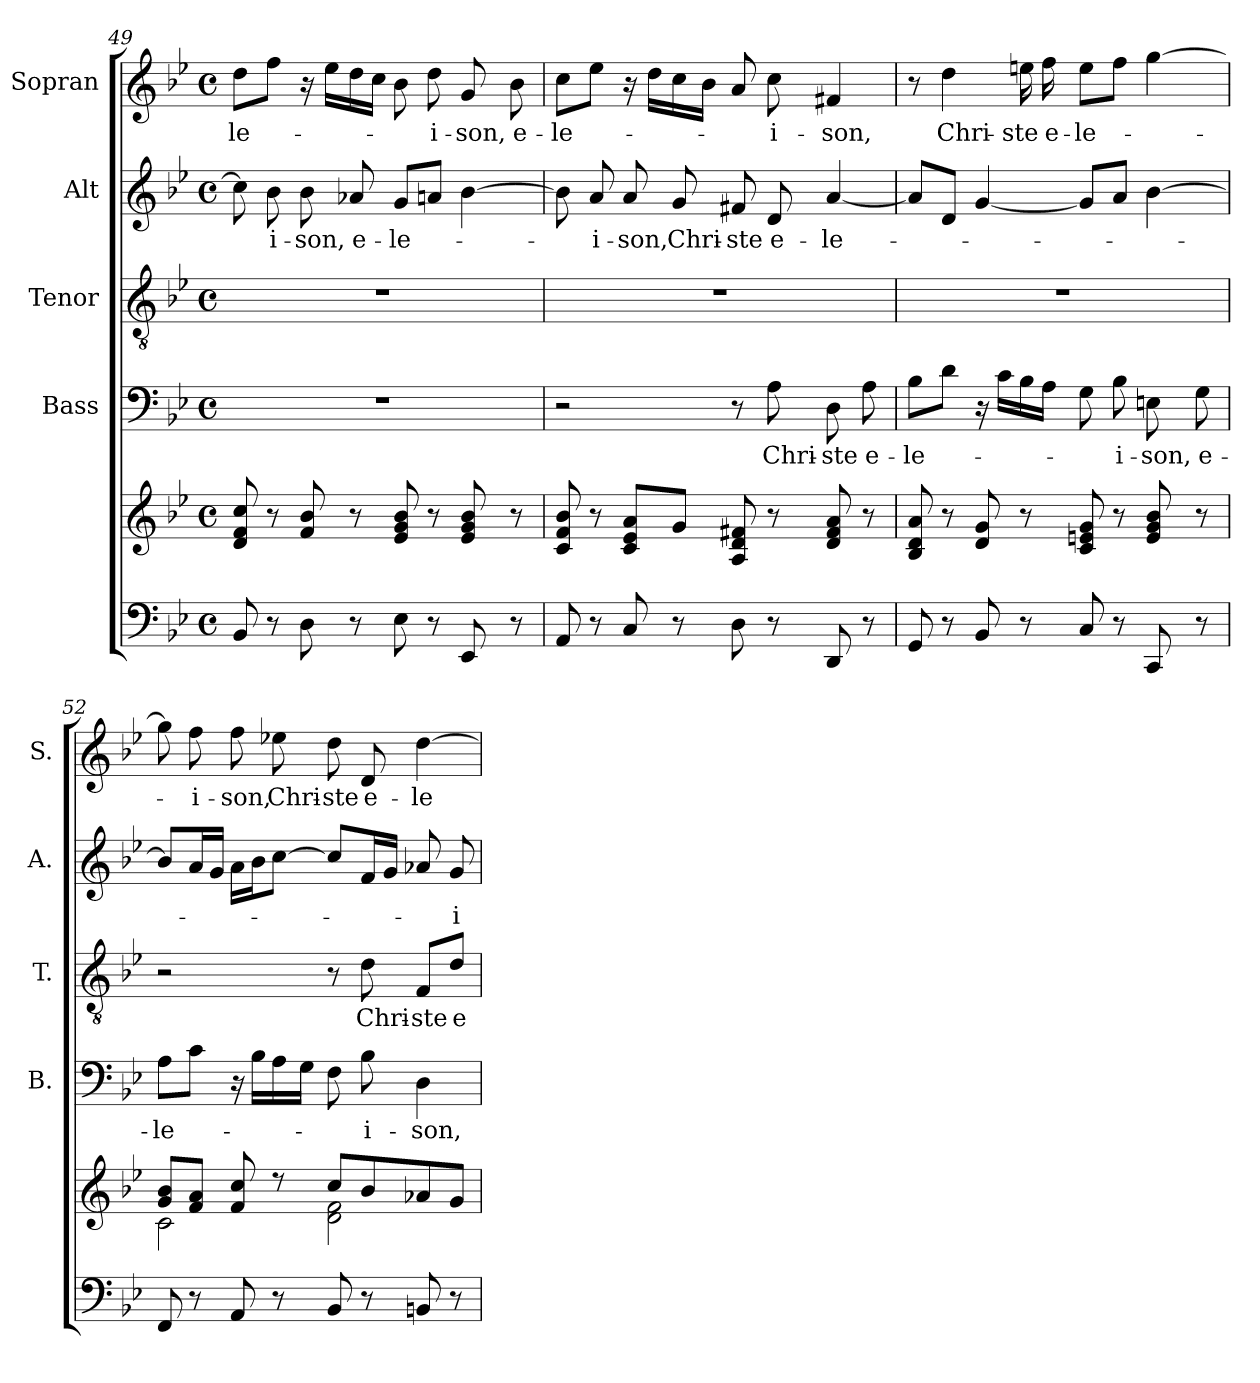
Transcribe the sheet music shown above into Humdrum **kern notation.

**kern	**kern	**kern	**text	**kern	**text	**kern	**text	**kern	**text
*part5	*part5	*part4	*part4	*part3	*part3	*part2	*part2	*part1	*part1
*staff6	*staff5	*staff4	*staff4	*staff3	*staff3	*staff2	*staff2	*staff1	*staff1
*	*	*I"Bass	*	*I"Tenor	*	*I"Alt	*	*I"Sopran	*
*	*	*I'B.	*	*I'T.	*	*I'A.	*	*I'S.	*
!!LO:LB:g=z
*clefF4	*clefG2	*clefF4	*	*clefGv2	*	*clefG2	*	*clefG2	*
*k[b-e-]	*k[b-e-]	*k[b-e-]	*	*k[b-e-]	*	*k[b-e-]	*	*k[b-e-]	*
*B-:	*B-:	*B-:	*	*B-:	*	*B-:	*	*B-:	*
*M4/4	*M4/4	*M4/4	*	*M4/4	*	*M4/4	*	*M4/4	*
*met(c)	*met(c)	*met(c)	*	*met(c)	*	*met(c)	*	*met(c)	*
=49	=49	=49	=49	=49	=49	=49	=49	=49	=49
!	!	!	!	!	!	!	!	!	!LO:LY:b
8BB-/	8d/ 8f/ 8cc/	1r	.	1r	.	8cc\]	.	8dd\L	-le-
!	!	!	!	!	!	!	!LO:LY:b	!	!
8r	8r	.	.	.	.	8b-\	-i-	8ff\J	.
!	!	!	!	!	!	!	!LO:LY:b	!	!
8D\	8f/ 8b-/	.	.	.	.	8b-\	-son,	16r	.
.	.	.	.	.	.	.	.	16ee-\LL	.
!	!	!	!	!	!	!	!LO:LY:b	!	!
8r	8r	.	.	.	.	8a-X/	e-	16dd\	.
.	.	.	.	.	.	.	.	16cc\JJ	.
!	!	!	!	!	!	!	!LO:LY:b	!	!
8E-\	8e-/ 8g/ 8b-/	.	.	.	.	8g/L	-le-	8b-\	.
!	!	!	!	!	!	!	!	!	!LO:LY:b
8r	8r	.	.	.	.	8an/J	.	8dd\	-i-
!	!	!	!	!	!	!	!	!	!LO:LY:b
8EE-/	8e-/ 8g/ 8b-/	.	.	.	.	[4b-\	.	8g/	-son,
!	!	!	!	!	!	!	!	!	!LO:LY:b
8r	8r	.	.	.	.	.	.	8b-\	e-
=50	=50	=50	=50	=50	=50	=50	=50	=50	=50
!	!	!	!	!	!	!	!	!	!LO:LY:b
8AA/	8c/ 8f/ 8b-/	2r	.	1r	.	8b-\]	.	8cc\L	-le-
!	!	!	!	!	!	!	!LO:LY:b	!	!
8r	8r	.	.	.	.	8a/	-i-	8ee-\J	.
!	!	!	!	!	!	!	!LO:LY:b	!	!
8C/	8c/ 8e-/ 8a/L	.	.	.	.	8a/	-son,	16r	.
.	.	.	.	.	.	.	.	16dd\LL	.
!	!	!	!	!	!	!	!LO:LY:b	!	!
8r	8g/J	.	.	.	.	8g/	Chri-	16cc\	.
.	.	.	.	.	.	.	.	16b-\JJ	.
!	!	!	!	!	!	!	!LO:LY:b	!	!
8D\	8A/ 8d/ 8f#X/	8r	.	.	.	8f#X/	-ste	8a/	.
!	!	!	!LO:LY:b	!	!	!	!LO:LY:b	!	!LO:LY:b
8r	8r	8A\	Chri-	.	.	8d/	e-	8cc\	-i-
!	!	!	!LO:LY:b	!	!	!	!LO:LY:b	!	!LO:LY:b
8DD/	8d/ 8f#/ 8a/	8D\	-ste	.	.	[4a/	-le-	4f#X/	-son,
!	!	!	!LO:LY:b	!	!	!	!	!	!
8r	8r	8A\	e-	.	.	.	.	.	.
=51	=51	=51	=51	=51	=51	=51	=51	=51	=51
!	!	!	!LO:LY:b	!	!	!	!	!	!
8GG/	8B-/ 8d/ 8a/	8B-\L	-le-	1r	.	8a/L]	.	8r	.
!	!	!	!	!	!	!	!	!	!LO:LY:b
8r	8r	8d\J	.	.	.	8d/J	.	4dd\	Chri-
8BB-/	8d/ 8g/	16r	.	.	.	[4g/	.	.	.
.	.	16c\LL	.	.	.	.	.	.	.
!	!	!	!	!	!	!	!	!	!LO:LY:b
8r	8r	16B-\	.	.	.	.	.	16een\	-ste
!	!	!	!	!	!	!	!	!	!LO:LY:b
.	.	16A\JJ	.	.	.	.	.	16ff\	e-
!	!	!	!	!	!	!	!	!	!LO:LY:b
8C/	8c/ 8en/ 8g/	8G\	.	.	.	8g/L]	.	8ee\L	-le-
!	!	!	!LO:LY:b	!	!	!	!	!	!
8r	8r	8B-\	-i-	.	.	8a/J	.	8ff\J	.
!	!	!	!LO:LY:b	!	!	!	!	!	!
8CC/	8e/ 8g/ 8b-/	8En\	-son,	.	.	[4b-\	.	[4gg\	.
!	!	!	!LO:LY:b	!	!	!	!	!	!
8r	8r	8G\	e-	.	.	.	.	.	.
!!LO:PB:g=z
=52	=52	=52	=52	=52	=52	=52	=52	=52	=52
*	*^	*	*	*	*	*	*	*	*
!	!	!	!	!LO:LY:b	!	!	!	!	!	!
8FF/	8g/ 8b-/L	2c\	8A\L	-le-	2r	.	8b-/L]	.	8gg\]	.
!	!	!	!	!	!	!	!	!	!	!LO:LY:b
8r	8f/ 8a/J	.	8c\J	.	.	.	16a/L	.	8ff\	-i-
.	.	.	.	.	.	.	16g/JJ	.	.	.
!	!	!	!	!	!	!	!	!	!	!LO:LY:b
8AA/	8f/ 8cc/	.	16r	.	.	.	16a\LL	.	8ff\	-son,
.	.	.	16B-\LL	.	.	.	16b-\J	.	.	.
!	!	!	!	!	!	!	!	!	!	!LO:LY:b
8r	8r	.	16A\	.	.	.	[8cc\J	.	8ee-X\	Chri-
.	.	.	16G\JJ	.	.	.	.	.	.	.
!	!	!	!	!	!	!	!	!	!	!LO:LY:b
8BB-/	8cc/L	2d\ 2f\	8F\	.	8r	.	8cc/L]	.	8dd\	-ste
!	!	!	!	!LO:LY:b	!	!LO:LY:b	!	!	!	!LO:LY:b
8r	8b-/	.	8B-\	-i-	8d\	Chri-	16f/L	.	8d/	e-
.	.	.	.	.	.	.	16g/JJ	.	.	.
!	!	!	!	!LO:LY:b	!	!LO:LY:b	!	!	!	!LO:LY:b
8BBn/	8a-X/	.	4D\	-son,	8F/L	-ste	8a-X/	.	[4dd\	-le-
!	!	!	!	!	!	!LO:LY:b	!	!LO:LY:b	!	!
8r	8g/J	.	.	.	8d/J	e-	8g/	-i-	.	.
*	*v	*v	*	*	*	*	*	*	*	*
=	=	=	=	=	=	=	=	=	=
*-	*-	*-	*-	*-	*-	*-	*-	*-	*-
